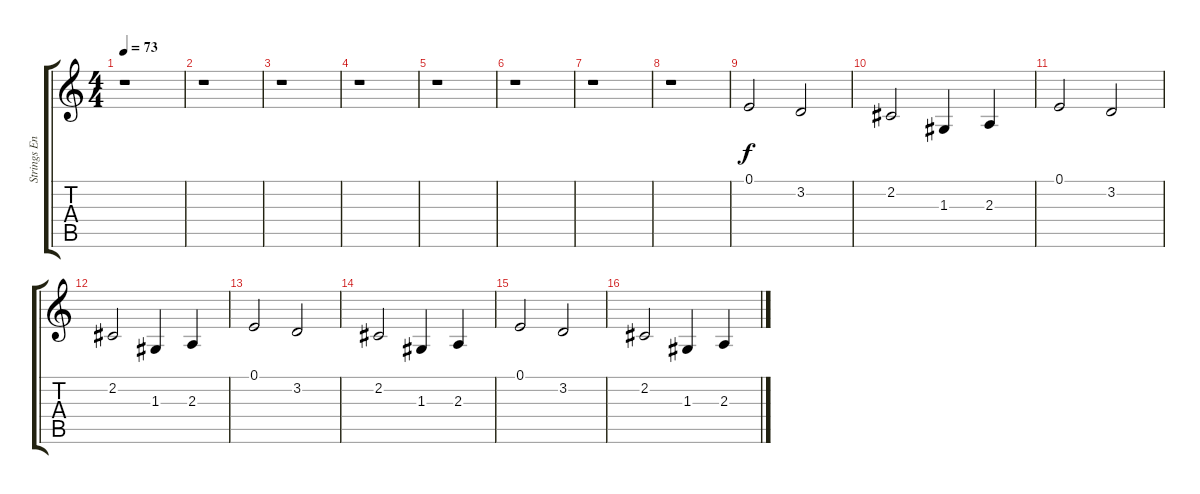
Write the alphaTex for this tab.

\track ("Strings Ensemble" "Strings En") {instrument stringensemble1}
\staff {score tabs}
\tuning (E4 B3 G3 D3 A2 E2) {hide}
\ts (4 4)
\tempo 73
\clef g2
\ks c
r.1{dy f} |
r.1 |
r.1 |
r.1 |
r.1 |
r.1 |
r.1 |
r.1 |
0.1.2 3.2.2 |
2.2.2 1.3.4 2.3.4 |
0.1.2 3.2.2 |
2.2.2 1.3.4 2.3.4 |
0.1.2 3.2.2 |
2.2.2 1.3.4 2.3.4 |
0.1.2 3.2.2 |
2.2.2 1.3.4 2.3.4
